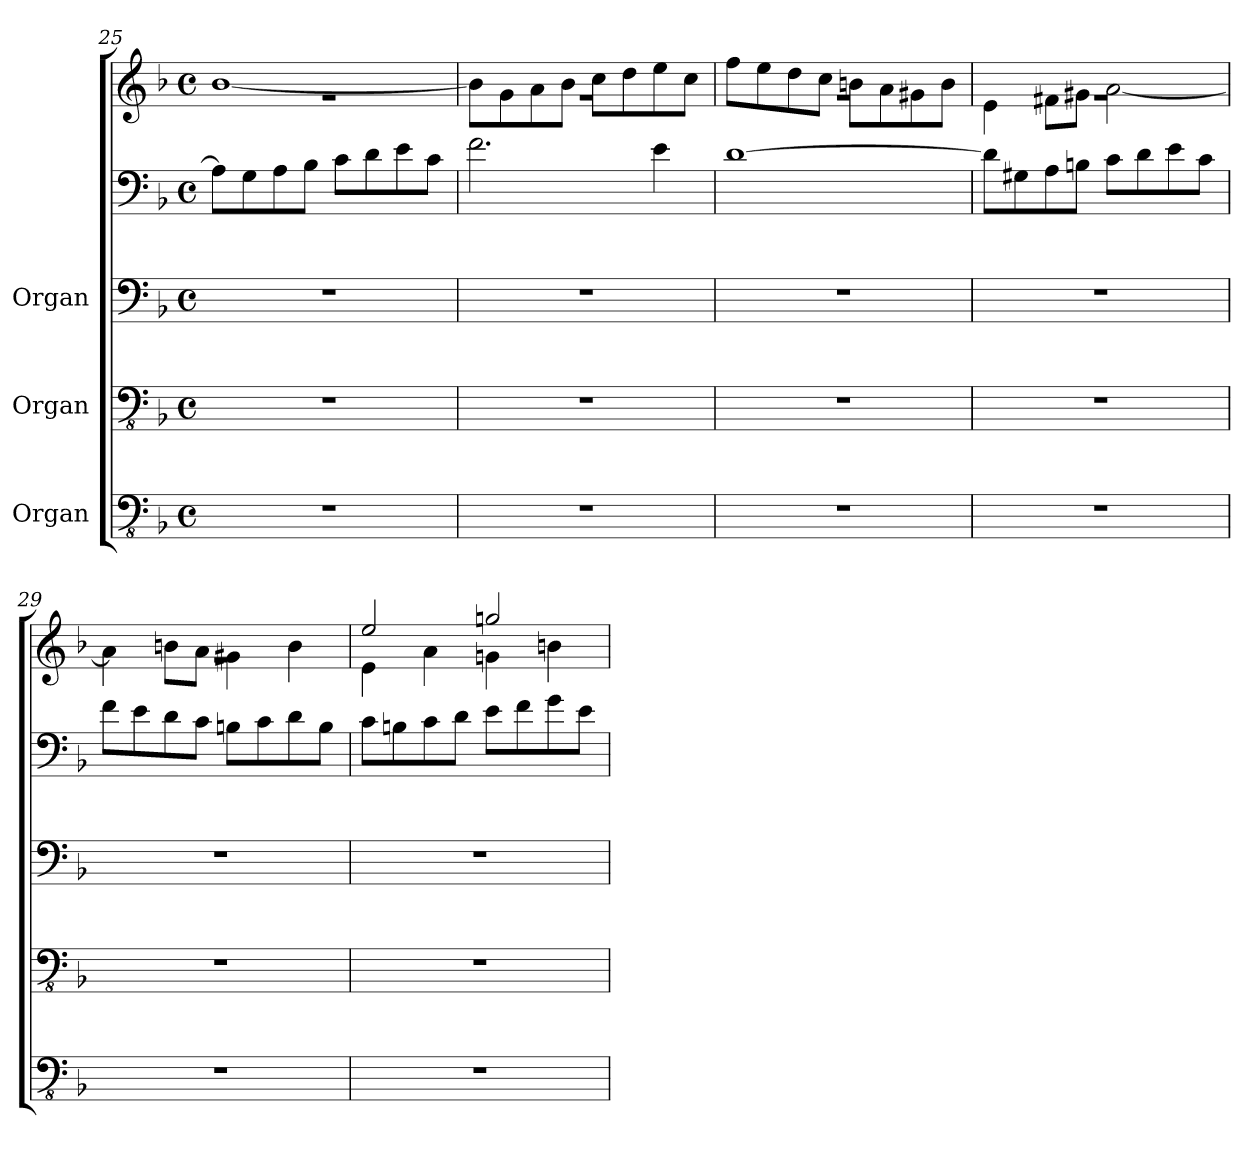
**kern	**kern	**kern	**kern	**kern
*part3	*part2	*part1	*part1	*part1
*staff5	*staff4	*staff3	*staff2	*staff1
*I"Organ	*I"Organ	*I"Organ	*	*
*clefFv4	*clefFv4	*clefF4	*clefF4	*clefG2
*k[b-]	*k[b-]	*k[b-]	*k[b-]	*k[b-]
*M4/4	*M4/4	*M4/4	*M4/4	*M4/4
*met(c)	*met(c)	*met(c)	*met(c)	*met(c)
=25	=25	=25	=25	=25
*	*	*	*	*^
1r	1r	1r	8A\L]	1rg	[1b-
.	.	.	8G\	.	.
.	.	.	8A\	.	.
.	.	.	8B-\J	.	.
.	.	.	8c\L	.	.
.	.	.	8d\	.	.
.	.	.	8e\	.	.
.	.	.	8c\J	.	.
=26	=26	=26	=26	=26	=26
1r	1r	1r	2.f\	1rg	8b-\L]
.	.	.	.	.	8g\
.	.	.	.	.	8a\
.	.	.	.	.	8b-\J
.	.	.	.	.	8cc\L
.	.	.	.	.	8dd\
.	.	.	4e\	.	8ee\
.	.	.	.	.	8cc\J
=27	=27	=27	=27	=27	=27
1r	1r	1r	[1d	1rg	8ff\L
.	.	.	.	.	8ee\
.	.	.	.	.	8dd\
.	.	.	.	.	8cc\J
.	.	.	.	.	8bn\L
.	.	.	.	.	8a\
.	.	.	.	.	8g#X\
.	.	.	.	.	8b\J
!!LO:PB:g=z	!!
=28	=28	=28	=28	=28	=28
1r	1r	1r	8d\L]	1rg	4e\
.	.	.	8G#X\	.	.
.	.	.	8A\	.	8f#X\L
.	.	.	8Bn\J	.	8g#X\J
.	.	.	8c\L	.	[2a\
.	.	.	8d\	.	.
.	.	.	8e\	.	.
.	.	.	8c\J	.	.
=29	=29	=29	=29	=29	=29
1r	1r	1r	8f\L	1rg	4a\]
.	.	.	8e\	.	.
.	.	.	8d\	.	8bn\L
.	.	.	8c\J	.	8a\J
.	.	.	8Bn\L	.	4g#X\
.	.	.	8c\	.	.
.	.	.	8d\	.	4b\
.	.	.	8B\J	.	.
=30	=30	=30	=30	=30	=30
1r	1r	1r	8c\L	2ee/	4e\
.	.	.	8Bn\	.	.
.	.	.	8c\	.	4a\
.	.	.	8d\J	.	.
.	.	.	8e\L	2ggn/	4gn\
.	.	.	8f\	.	.
.	.	.	8g\	.	4bn\
.	.	.	8e\J	.	.
*	*	*	*	*v	*v
=	=	=	=	=
*-	*-	*-	*-	*-
